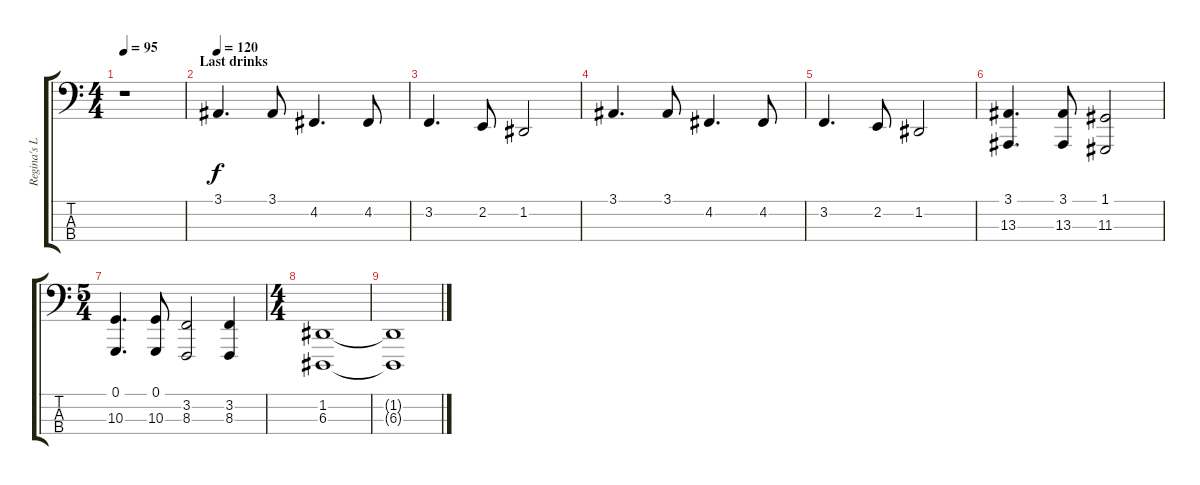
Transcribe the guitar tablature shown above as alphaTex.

\track ("Regina's Left Hand" "Regina's L") {instrument brightacousticpiano}
\staff {score tabs}
\tuning (G2 D2 A0 E-1) {hide}
\ts (4 4)
\tempo 95
\clef f4
\ks c
r.1{dy f} |
\section ("" "Last drinks")
\tempo 120
3.1.4{d} 3.1.8 4.2.4{d} 4.2.8 |
3.2.4{d} 2.2.8 1.2.2 |
3.1.4{d} 3.1.8 4.2.4{d} 4.2.8 |
3.2.4{d} 2.2.8 1.2.2 |
(3.1 13.3).4{d} (3.1 13.3).8 (1.1 11.3).2 |
\ts (5 4)
(0.1 10.3).4{d} (0.1 10.3).8 (3.2 8.3).2 (3.2 8.3).4 |
\ts (4 4)
(1.2 6.3).1 |
(1.2{t} 6.3{t}).1
